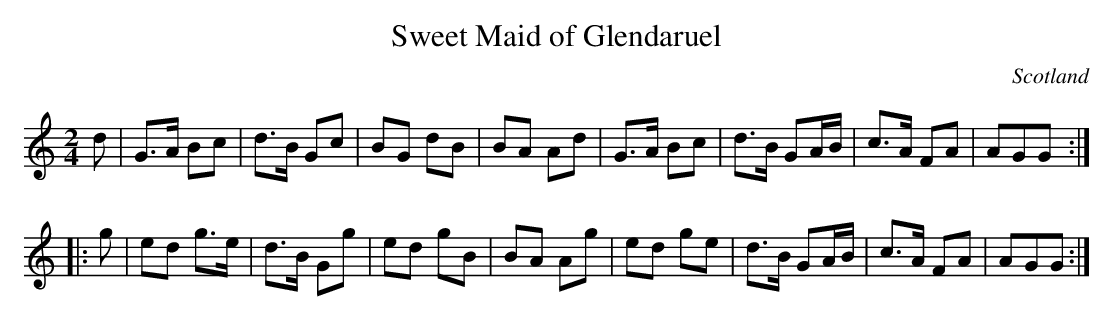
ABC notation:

X:1
T:Sweet Maid of Glendaruel
O:Scotland
M:2/4
L:1/8
K:GMix
d|\
G>A Bc|d>B Gc|BG dB|BA Ad|\
G>A Bc|d>B GA/B/|c>A FA|AGG::
g|\
ed g>e|d>B Gg|ed gB|BA Ag|\
ed ge|d>B GA/B/|c>A FA|AGG:|
